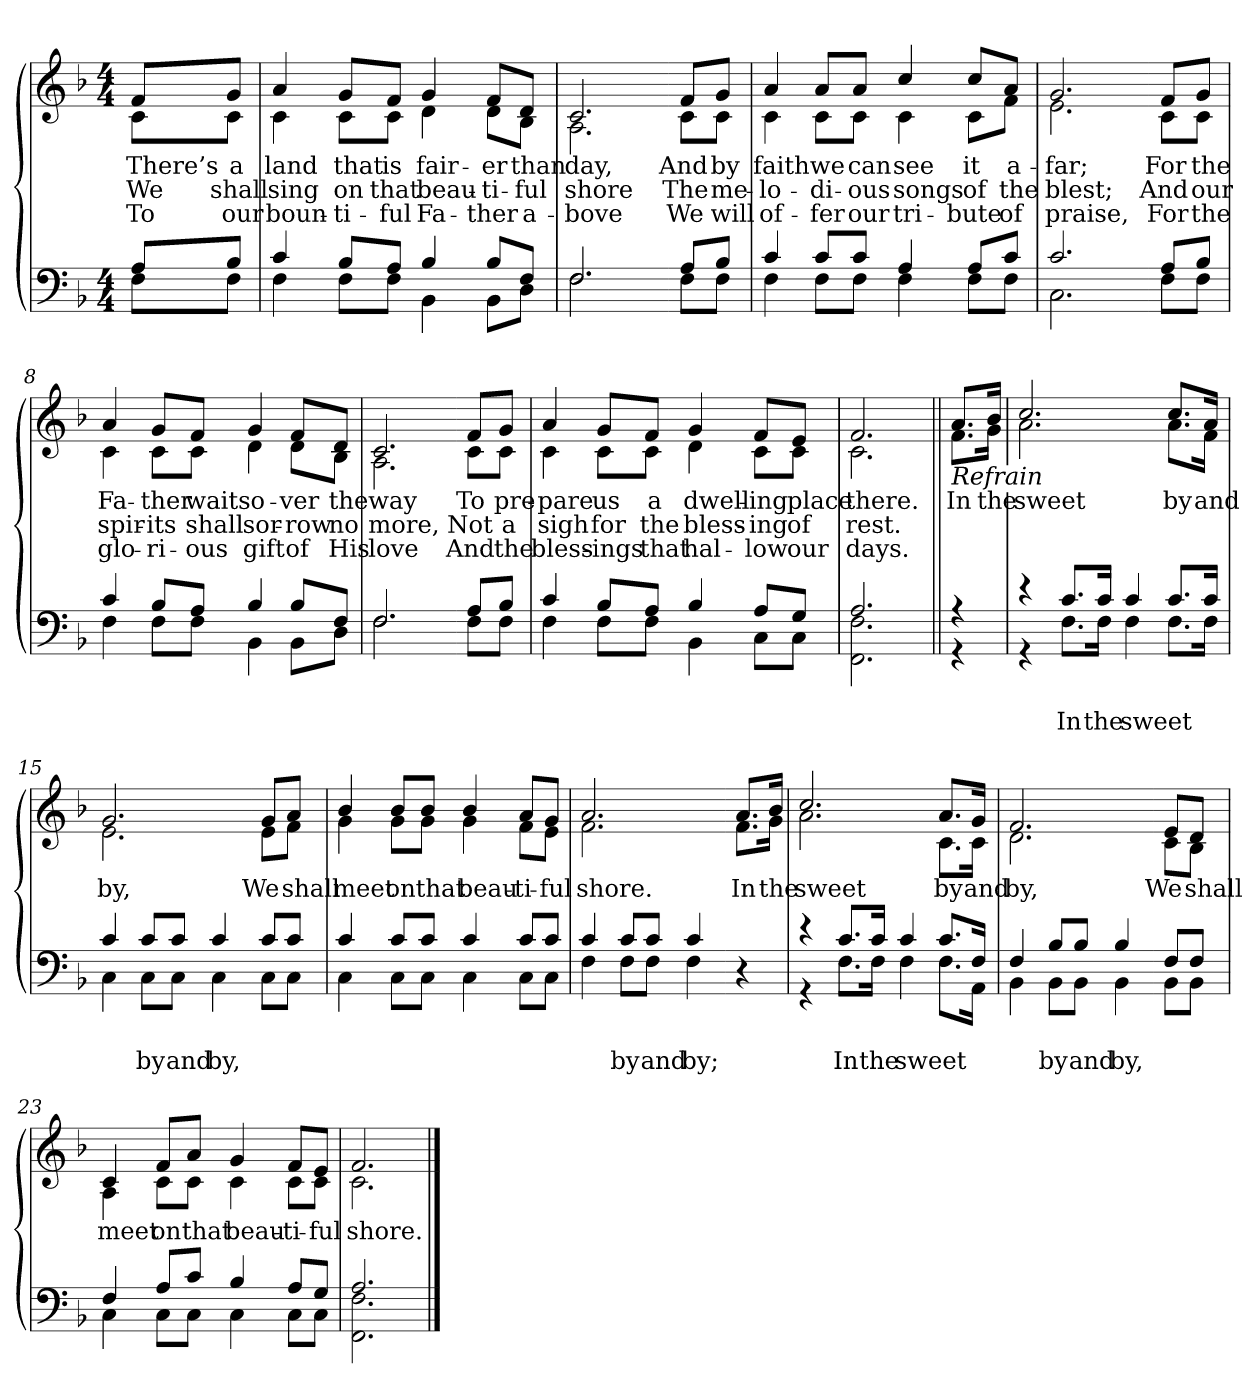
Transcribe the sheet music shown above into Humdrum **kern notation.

**kern	**text	**text	**kern	**text	**text	**text
*part2	*part2	*part2	*part1	*part1	*part1	*part1
*staff2	*staff2	*staff2	*staff1	*staff1	*staff1	*staff1
*clefF4	*	*	*clefG2	*	*	*
*k[b-]	*	*	*k[b-]	*	*	*
*M4/4	*	*	*M4/4	*	*	*
=1	=1	=1	=1	=1	=1	=1
*^	*	*	*	*	*	*
!	!	!	!	!LO:TX:b:i:t=Verse	!	!	!
!	!	!	!	!	!LO:LY:b	!LO:LY:b	!LO:LY:b
*	*	*	*	*^	*	*	*
8A/L	8F\L	.	.	8f/L	8c\L	There’s	We	To
!	!	!	!	!	!	!LO:LY:b	!LO:LY:b	!LO:LY:b
8B-/J	8F\J	.	.	8g/J	8c\J	a	shall	our
=2	=2	=2	=2	=2	=2	=2	=2	=2
!	!	!	!	!	!	!LO:LY:b	!LO:LY:b	!LO:LY:b
4c/	4F\	.	.	4a/	4c\	land	sing	boun-
!	!	!	!	!	!	!LO:LY:b	!LO:LY:b	!LO:LY:b
8B-/L	8F\L	.	.	8g/L	8c\L	that	on	-ti-
!	!	!	!	!	!	!LO:LY:b	!LO:LY:b	!LO:LY:b
8A/J	8F\J	.	.	8f/J	8c\J	is	that	-ful
!	!	!	!	!	!	!LO:LY:b	!LO:LY:b	!LO:LY:b
4B-/	4BB-\	.	.	4g/	4d\	fair-	beau-	Fa-
!	!	!	!	!	!	!LO:LY:b	!LO:LY:b	!LO:LY:b
8B-/L	8BB-\L	.	.	8f/L	8d\L	-er	-ti-	-ther
!	!	!	!	!	!	!LO:LY:b	!LO:LY:b	!LO:LY:b
8F/J	8D\J	.	.	8d/J	8B-\J	than	-ful	a-
=3	=3	=3	=3	=3	=3	=3	=3	=3
!	!	!	!	!	!	!LO:LY:b	!LO:LY:b	!LO:LY:b
2.F/	2.F\	.	.	2.c/	2.A\	day,	shore	-bove
!!LO:LB:g=z	!!
=4-	=4-	=4-	=4-	=4-	=4-	=4-	=4-	=4-
!	!	!	!	!	!	!LO:LY:b	!LO:LY:b	!LO:LY:b
8A/L	8F\L	.	.	8f/L	8c\L	And	The	We
!	!	!	!	!	!	!LO:LY:b	!LO:LY:b	!LO:LY:b
8B-/J	8F\J	.	.	8g/J	8c\J	by	me-	will
=5	=5	=5	=5	=5	=5	=5	=5	=5
!	!	!	!	!	!	!LO:LY:b	!LO:LY:b	!LO:LY:b
4c/	4F\	.	.	4a/	4c\	faith	-lo-	of-
!	!	!	!	!	!	!LO:LY:b	!LO:LY:b	!LO:LY:b
8c/L	8F\L	.	.	8a/L	8c\L	we	-di-	-fer
!	!	!	!	!	!	!LO:LY:b	!LO:LY:b	!LO:LY:b
8c/J	8F\J	.	.	8a/J	8c\J	can	-ous	our
!	!	!	!	!	!	!LO:LY:b	!LO:LY:b	!LO:LY:b
4A/	4F\	.	.	4cc/	4c\	see	songs	tri-
!	!	!	!	!	!	!LO:LY:b	!LO:LY:b	!LO:LY:b
8A/L	8F\L	.	.	8cc/L	8c\L	it	of	-bute
!	!	!	!	!	!	!LO:LY:b	!LO:LY:b	!LO:LY:b
8c/J	8F\J	.	.	8a/J	8f\J	a-	the	of
=6	=6	=6	=6	=6	=6	=6	=6	=6
!	!	!	!	!	!	!LO:LY:b	!LO:LY:b	!LO:LY:b
2.c/	2.C\	.	.	2.g/	2.e\	-far;	blest;	praise,
!!LO:LB:g=z	!!
=7-	=7-	=7-	=7-	=7-	=7-	=7-	=7-	=7-
!	!	!	!	!	!	!LO:LY:b	!LO:LY:b	!LO:LY:b
8A/L	8F\L	.	.	8f/L	8c\L	For	And	For
!	!	!	!	!	!	!LO:LY:b	!LO:LY:b	!LO:LY:b
8B-/J	8F\J	.	.	8g/J	8c\J	the	our	the
=8	=8	=8	=8	=8	=8	=8	=8	=8
!	!	!	!	!	!	!LO:LY:b	!LO:LY:b	!LO:LY:b
4c/	4F\	.	.	4a/	4c\	Fa-	spir-	glo-
!	!	!	!	!	!	!LO:LY:b	!LO:LY:b	!LO:LY:b
8B-/L	8F\L	.	.	8g/L	8c\L	-ther	-its	-ri-
!	!	!	!	!	!	!LO:LY:b	!LO:LY:b	!LO:LY:b
8A/J	8F\J	.	.	8f/J	8c\J	waits	shall	-ous
!	!	!	!	!	!	!LO:LY:b	!LO:LY:b	!LO:LY:b
4B-/	4BB-\	.	.	4g/	4d\	o-	sor-	gift
!	!	!	!	!	!	!LO:LY:b	!LO:LY:b	!LO:LY:b
8B-/L	8BB-\L	.	.	8f/L	8d\L	-ver	-row	of
!	!	!	!	!	!	!LO:LY:b	!LO:LY:b	!LO:LY:b
8F/J	8D\J	.	.	8d/J	8B-\J	the	no	His
=9	=9	=9	=9	=9	=9	=9	=9	=9
!	!	!	!	!	!	!LO:LY:b	!LO:LY:b	!LO:LY:b
2.F/	2.F\	.	.	2.c/	2.A\	way	more,	love
!!LO:LB:g=z	!!
=10-	=10-	=10-	=10-	=10-	=10-	=10-	=10-	=10-
!	!	!	!	!	!	!LO:LY:b	!LO:LY:b	!LO:LY:b
8A/L	8F\L	.	.	8f/L	8c\L	To	Not	And
!	!	!	!	!	!	!LO:LY:b	!LO:LY:b	!LO:LY:b
8B-/J	8F\J	.	.	8g/J	8c\J	pre-	a	the
=11	=11	=11	=11	=11	=11	=11	=11	=11
!	!	!	!	!	!	!LO:LY:b	!LO:LY:b	!LO:LY:b
4c/	4F\	.	.	4a/	4c\	-pare	sigh	bless-
!	!	!	!	!	!	!LO:LY:b	!LO:LY:b	!LO:LY:b
8B-/L	8F\L	.	.	8g/L	8c\L	us	for	-ings
!	!	!	!	!	!	!LO:LY:b	!LO:LY:b	!LO:LY:b
8A/J	8F\J	.	.	8f/J	8c\J	a	the	that
!	!	!	!	!	!	!LO:LY:b	!LO:LY:b	!LO:LY:b
4B-/	4BB-\	.	.	4g/	4d\	dwell-	bless-	hal-
!	!	!	!	!	!	!LO:LY:b	!LO:LY:b	!LO:LY:b
8A/L	8C\L	.	.	8f/L	8c\L	-ing	-ing	-low
!	!	!	!	!	!	!LO:LY:b	!LO:LY:b	!LO:LY:b
8G/J	8C\J	.	.	8e/J	8c\J	place	of	our
=12	=12	=12	=12	=12	=12	=12	=12	=12
!	!	!	!	!	!	!LO:LY:b	!LO:LY:b	!LO:LY:b
2.A/	2.FF!\ 2.F\	.	.	2.f/	2.c\	there.	rest.	days.
!!LO:LB:g=z	!!
=13||	=13||	=13||	=13||	=13||	=13||	=13||	=13||	=13||
!	!	!	!	!LO:TX:b:i:t=Refrain	!	!	!	!
!	!	!	!	!	!	!LO:LY:b	!	!
4r	4r	.	.	8.a/L	8.f\L	In	.	.
!	!	!	!	!	!	!LO:LY:b	!	!
.	.	.	.	16b-/Jk	16g\Jk	the	.	.
=14	=14	=14	=14	=14	=14	=14	=14	=14
!	!	!	!	!	!	!LO:LY:b	!	!
4r	4r	.	.	2.cc/	2.a\	sweet	.	.
!	!	!	!LO:LY:b	!	!	!	!	!
8.c/L	8.F\L	.	In	.	.	.	.	.
!	!	!	!LO:LY:b	!	!	!	!	!
16c/Jk	16F\Jk	.	the	.	.	.	.	.
!	!	!	!LO:LY:b	!	!	!	!	!
4c/	4F\	.	sweet	.	.	.	.	.
!	!	!	!	!	!	!LO:LY:b	!	!
8.c/L	8.F\L	.	.	8.cc/L	8.a\L	by	.	.
!	!	!	!	!	!	!LO:LY:b	!	!
16c/Jk	16F\Jk	.	.	16a/Jk	16f\Jk	and	.	.
=15	=15	=15	=15	=15	=15	=15	=15	=15
!	!	!	!	!	!	!LO:LY:b	!	!
4c/	4C\	.	.	2.g/	2.e\	by,	.	.
!	!	!	!LO:LY:b	!	!	!	!	!
8c/L	8C\L	.	by	.	.	.	.	.
!	!	!	!LO:LY:b	!	!	!	!	!
8c/J	8C\J	.	and	.	.	.	.	.
!	!	!	!LO:LY:b	!	!	!	!	!
4c/	4C\	.	by,	.	.	.	.	.
!!LO:LB:g=z	!!
=16-	=16-	=16-	=16-	=16-	=16-	=16-	=16-	=16-
!	!	!	!	!	!	!LO:LY:b	!	!
8c/L	8C\L	.	.	8g/L	8e\L	We	.	.
!	!	!	!	!	!	!LO:LY:b	!	!
8c/J	8C\J	.	.	8a/J	8f\J	shall	.	.
=17	=17	=17	=17	=17	=17	=17	=17	=17
!	!	!	!	!	!	!LO:LY:b	!	!
4c/	4C\	.	.	4b-/	4g\	meet	.	.
!	!	!	!	!	!	!LO:LY:b	!	!
8c/L	8C\L	.	.	8b-/L	8g\L	on	.	.
!	!	!	!	!	!	!LO:LY:b	!	!
8c/J	8C\J	.	.	8b-/J	8g\J	that	.	.
!	!	!	!	!	!	!LO:LY:b	!	!
4c/	4C\	.	.	4b-/	4g\	beau-	.	.
!	!	!	!	!	!	!LO:LY:b	!	!
8c/L	8C\L	.	.	8a/L	8f\L	-ti-	.	.
!	!	!	!	!	!	!LO:LY:b	!	!
8c/J	8C\J	.	.	8g/J	8e\J	-ful	.	.
=18	=18	=18	=18	=18	=18	=18	=18	=18
!	!	!	!	!	!	!LO:LY:b	!	!
4c/	4F\	.	.	2.a/	2.f\	shore.	.	.
!	!	!	!LO:LY:b	!	!	!	!	!
8c/L	8F\L	.	by	.	.	.	.	.
!	!	!	!LO:LY:b	!	!	!	!	!
8c/J	8F\J	.	and	.	.	.	.	.
!	!	!	!LO:LY:b	!	!	!	!	!
4c/	4F\	.	by;	.	.	.	.	.
!!LO:LB:g=z	!!
=19-	=19-	=19-	=19-	=19-	=19-	=19-	=19-	=19-
!	!	!	!	!	!	!LO:LY:b	!	!
*v	*v	*	*	*	*	*	*	*
4r	.	.	8.a/L	8.f\L	In	.	.
!	!	!	!	!	!LO:LY:b	!	!
.	.	.	16b-/Jk	16g\Jk	the	.	.
=20	=20	=20	=20	=20	=20	=20	=20
*^	*	*	*	*	*	*	*
!	!	!	!	!	!	!LO:LY:b	!	!
4r	4r	.	.	2.cc/	2.a\	sweet	.	.
!	!	!	!LO:LY:b	!	!	!	!	!
8.c/L	8.F\L	.	In	.	.	.	.	.
!	!	!	!LO:LY:b	!	!	!	!	!
16c/Jk	16F\Jk	.	the	.	.	.	.	.
!	!	!	!LO:LY:b	!	!	!	!	!
4c/	4F\	.	sweet	.	.	.	.	.
!	!	!	!	!	!	!LO:LY:b	!	!
8.c/L	8.F\L	.	.	8.a/L	8.c\L	by	.	.
!	!	!	!	!	!	!LO:LY:b	!	!
16F/Jk	16AA\Jk	.	.	16g/Jk	16c\Jk	and	.	.
=21	=21	=21	=21	=21	=21	=21	=21	=21
!	!	!	!	!	!	!LO:LY:b	!	!
4F/	4BB-\	.	.	2.f/	2.d\	by,	.	.
!	!	!	!LO:LY:b	!	!	!	!	!
8B-/L	8BB-\L	.	by	.	.	.	.	.
!	!	!	!LO:LY:b	!	!	!	!	!
8B-/J	8BB-\J	.	and	.	.	.	.	.
!	!	!	!LO:LY:b	!	!	!	!	!
4B-/	4BB-\	.	by,	.	.	.	.	.
!!LO:LB:g=z	!!
=22-	=22-	=22-	=22-	=22-	=22-	=22-	=22-	=22-
!	!	!	!	!	!	!LO:LY:b	!	!
8F/L	8BB-\L	.	.	8e/L	8c\L	We	.	.
!	!	!	!	!	!	!LO:LY:b	!	!
8F/J	8BB-\J	.	.	8d/J	8B-\J	shall	.	.
=23	=23	=23	=23	=23	=23	=23	=23	=23
!	!	!	!	!	!	!LO:LY:b	!	!
4F/	4C\	.	.	4c/	4A\	meet	.	.
!	!	!	!	!	!	!LO:LY:b	!	!
8A/L	8C\L	.	.	8f/L	8c\L	on	.	.
!	!	!	!	!	!	!LO:LY:b	!	!
8c/J	8C\J	.	.	8a/J	8c\J	that	.	.
!	!	!	!	!	!	!LO:LY:b	!	!
4B-/	4C\	.	.	4g/	4c\	beau-	.	.
!	!	!	!	!	!	!LO:LY:b	!	!
8A/L	8C\L	.	.	8f/L	8c\L	-ti-	.	.
!	!	!	!	!	!	!LO:LY:b	!	!
8G/J	8C\J	.	.	8e/J	8c\J	-ful	.	.
=24	=24	=24	=24	=24	=24	=24	=24	=24
!	!	!	!	!	!	!LO:LY:b	!	!
2.A/	2.FF!\ 2.F\	.	.	2.f/	2.c\	shore.	.	.
*v	*v	*	*	*	*	*	*	*
*	*	*	*v	*v	*	*	*
==	==	==	==	==	==	==
*-	*-	*-	*-	*-	*-	*-
